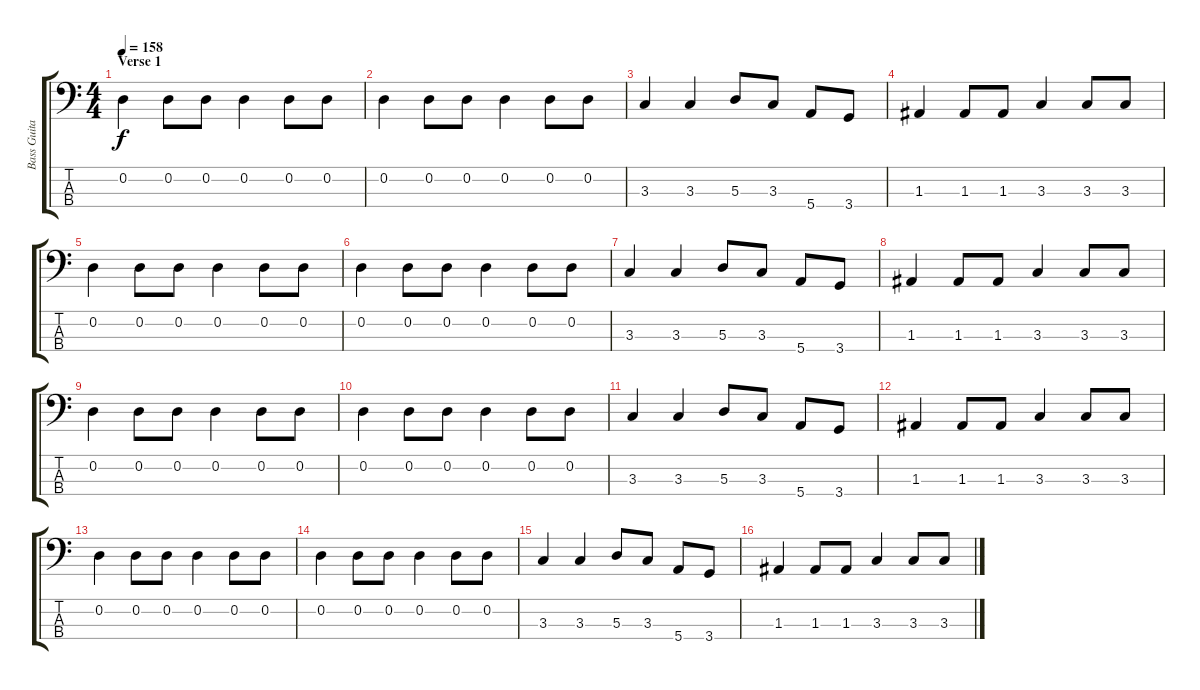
\track ("Bass Guitar (just for sound)" "Bass Guita") {instrument fretlessbass}
\staff {score tabs}
\tuning (G2 D2 A1 E1) {hide}
\ts (4 4)
\section ("" "Verse 1")
\tempo 158
\clef f4
\ks c
0.2.4{dy f instrument fretlessbass} 0.2.8 0.2.8 0.2.4 0.2.8 0.2.8 |
0.2.4 0.2.8 0.2.8 0.2.4 0.2.8 0.2.8 |
3.3.4 3.3.4 5.3.8 3.3.8 5.4.8 3.4.8 |
1.3.4 1.3.8 1.3.8 3.3.4 3.3.8 3.3.8 |
0.2.4 0.2.8 0.2.8 0.2.4 0.2.8 0.2.8 |
0.2.4 0.2.8 0.2.8 0.2.4 0.2.8 0.2.8 |
3.3.4 3.3.4 5.3.8 3.3.8 5.4.8 3.4.8 |
1.3.4 1.3.8 1.3.8 3.3.4 3.3.8 3.3.8 |
0.2.4 0.2.8 0.2.8 0.2.4 0.2.8 0.2.8 |
0.2.4 0.2.8 0.2.8 0.2.4 0.2.8 0.2.8 |
3.3.4 3.3.4 5.3.8 3.3.8 5.4.8 3.4.8 |
1.3.4 1.3.8 1.3.8 3.3.4 3.3.8 3.3.8 |
0.2.4 0.2.8 0.2.8 0.2.4 0.2.8 0.2.8 |
0.2.4 0.2.8 0.2.8 0.2.4 0.2.8 0.2.8 |
3.3.4 3.3.4 5.3.8 3.3.8 5.4.8 3.4.8 |
1.3.4 1.3.8 1.3.8 3.3.4 3.3.8 3.3.8
